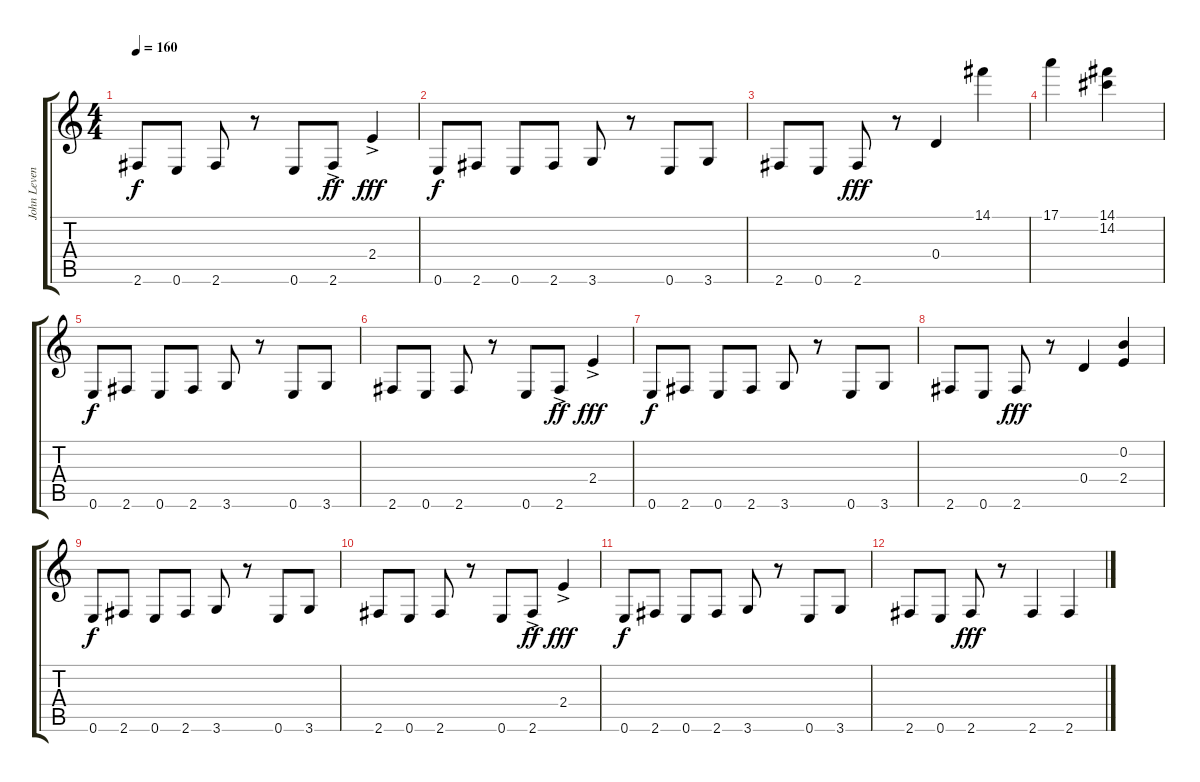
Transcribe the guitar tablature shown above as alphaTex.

\track ("John Leven" "John Leven") {instrument electricbassfinger}
\staff {score tabs}
\tuning (E4 B3 G3 D3 A2 E2) {hide}
\ts (4 4)
\tempo 160
\clef g2
\ks c
2.6.8{dy f} 0.6.8 2.6.8 r.8 0.6.8 2.6{ac}.8{dy ff} 2.4{ac}.4{dy fff} |
0.6.8{dy f} 2.6.8 0.6.8 2.6.8 3.6.8 r.8 0.6.8 3.6.8 |
2.6.8 0.6.8 2.6.8{dy fff} r.8 0.4.4 14.1.4 |
17.1.4 (14.1 14.2).4 |
0.6.8{dy f} 2.6.8 0.6.8 2.6.8 3.6.8 r.8 0.6.8 3.6.8 |
2.6.8 0.6.8 2.6.8 r.8 0.6.8 2.6{ac}.8{dy ff} 2.4{ac}.4{dy fff} |
0.6.8{dy f} 2.6.8 0.6.8 2.6.8 3.6.8 r.8 0.6.8 3.6.8 |
2.6.8 0.6.8 2.6.8{dy fff} r.8 0.4.4 (0.2 2.4).4 |
0.6.8{dy f} 2.6.8 0.6.8 2.6.8 3.6.8 r.8 0.6.8 3.6.8 |
2.6.8 0.6.8 2.6.8 r.8 0.6.8 2.6{ac}.8{dy ff} 2.4{ac}.4{dy fff} |
0.6.8{dy f} 2.6.8 0.6.8 2.6.8 3.6.8 r.8 0.6.8 3.6.8 |
2.6.8 0.6.8 2.6.8{dy fff} r.8 2.6.4 2.6.4
